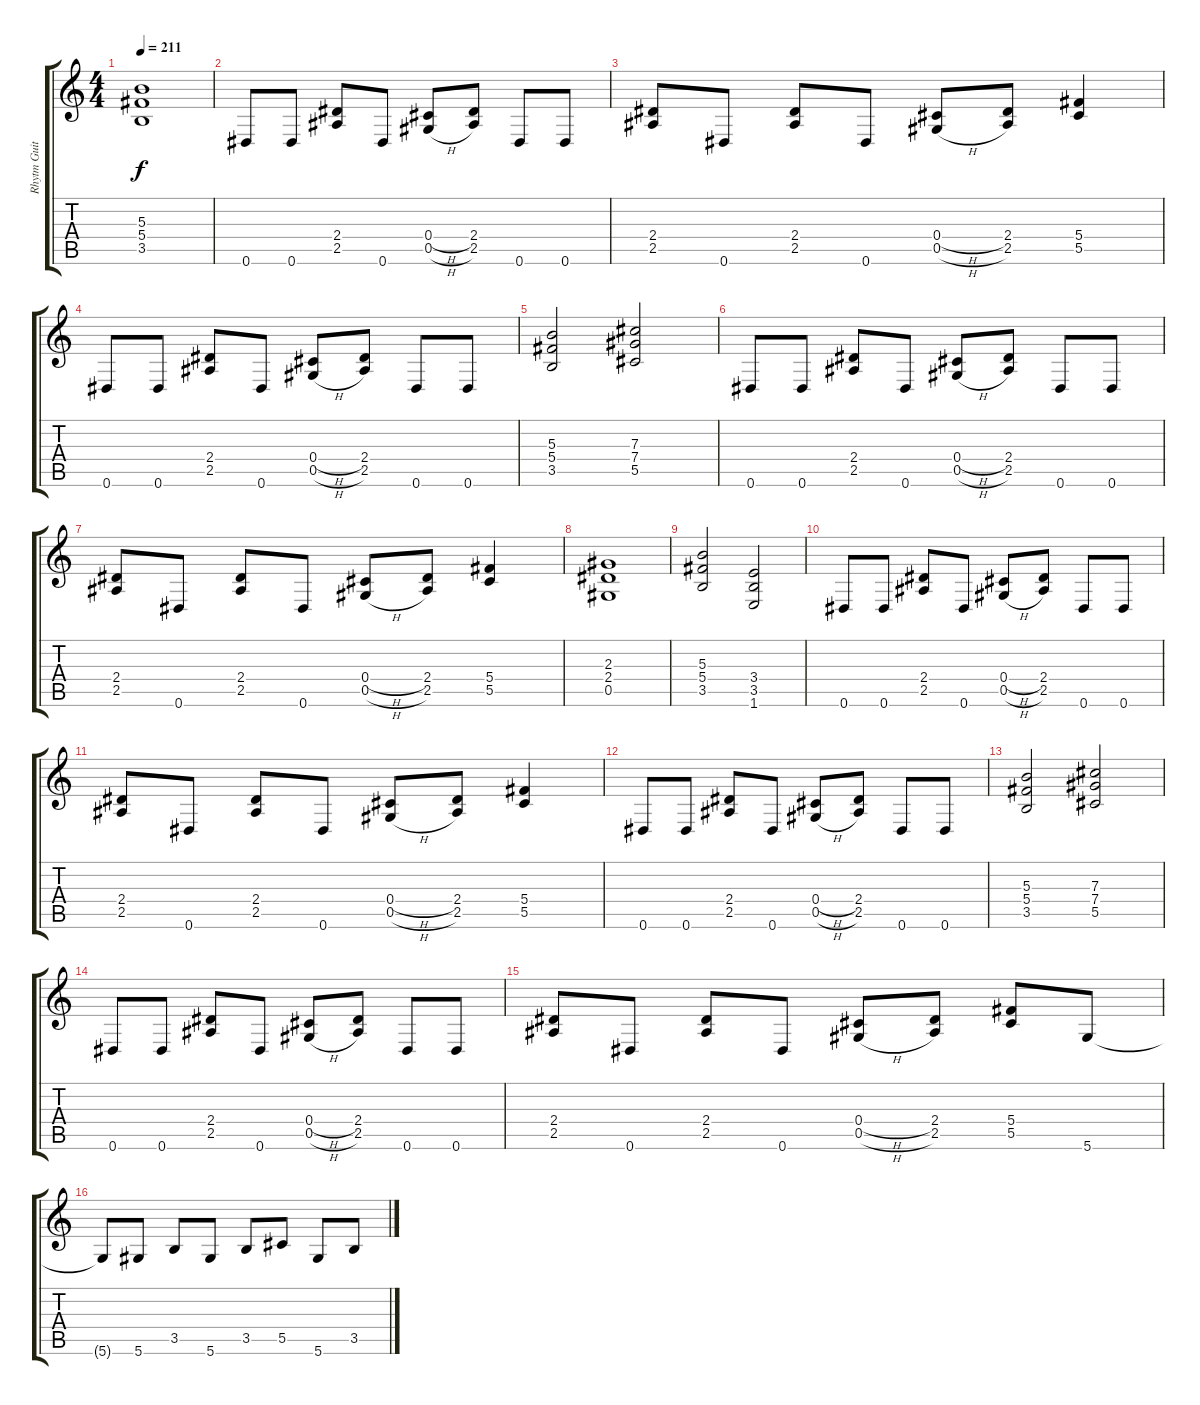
\track ("Rhytm Guitar" "Rhytm Guit") {instrument distortionguitar}
\staff {score tabs}
\tuning (Eb4 Bb3 Gb3 Db3 Ab2 Eb2) {hide}
\ts (4 4)
\tempo 211
\clef g2
\ks c
(5.3{t} 5.4{t} 3.5{t}).1{dy f} |
0.6.8 0.6.8 (2.4 2.5).8 0.6.8 (0.4{h} 0.5{h}).8 (2.4 2.5).8 0.6.8 0.6.8 |
(2.4 2.5).8 0.6.8 (2.4 2.5).8 0.6.8 (0.4{h} 0.5{h}).8 (2.4 2.5).8 (5.4 5.5).4 |
0.6.8 0.6.8 (2.4 2.5).8 0.6.8 (0.4{h} 0.5{h}).8 (2.4 2.5).8 0.6.8 0.6.8 |
(5.3 5.4 3.5).2 (7.3 7.4 5.5).2 |
0.6.8 0.6.8 (2.4 2.5).8 0.6.8 (0.4{h} 0.5{h}).8 (2.4 2.5).8 0.6.8 0.6.8 |
(2.4 2.5).8 0.6.8 (2.4 2.5).8 0.6.8 (0.4{h} 0.5{h}).8 (2.4 2.5).8 (5.4 5.5).4 |
(2.3 2.4 0.5).1 |
(5.3 5.4 3.5).2 (3.4 3.5 1.6).2 |
0.6.8 0.6.8 (2.4 2.5).8 0.6.8 (0.4{h} 0.5{h}).8 (2.4 2.5).8 0.6.8 0.6.8 |
(2.4 2.5).8 0.6.8 (2.4 2.5).8 0.6.8 (0.4{h} 0.5{h}).8 (2.4 2.5).8 (5.4 5.5).4 |
0.6.8 0.6.8 (2.4 2.5).8 0.6.8 (0.4{h} 0.5{h}).8 (2.4 2.5).8 0.6.8 0.6.8 |
(5.3 5.4 3.5).2 (7.3 7.4 5.5).2 |
0.6.8 0.6.8 (2.4 2.5).8 0.6.8 (0.4{h} 0.5{h}).8 (2.4 2.5).8 0.6.8 0.6.8 |
(2.4 2.5).8 0.6.8 (2.4 2.5).8 0.6.8 (0.4{h} 0.5{h}).8 (2.4 2.5).8 (5.4 5.5).8 5.6.8{balance 0} |
5.6{t}.8 5.6.8 3.5.8 5.6.8 3.5.8 5.5.8 5.6.8 3.5.8
